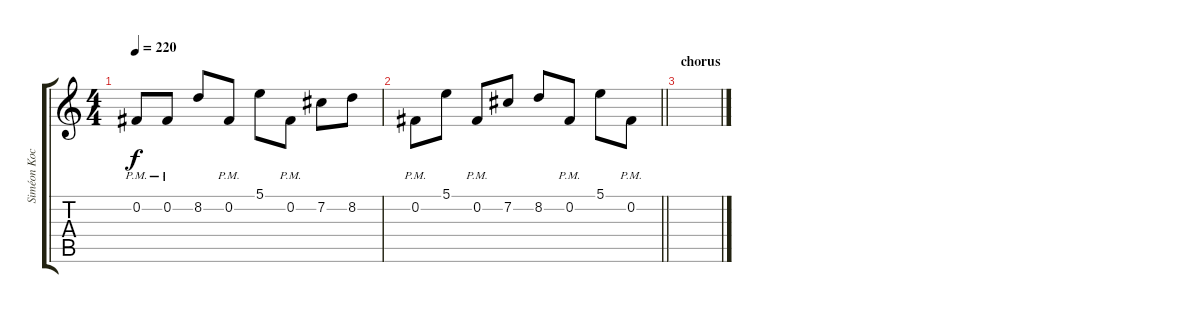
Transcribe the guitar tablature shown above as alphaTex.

\track ("Siméon Koch Lead" "Siméon Koc") {instrument distortionguitar}
\staff {score tabs}
\tuning (B3 Gb3 D3 A2 E2 B1) {hide}
\ts (4 4)
\tempo 220
\clef g2
\ks c
0.2{pm}.8{dy f} 0.2{pm}.8 8.2.8 0.2{pm}.8 5.1.8 0.2{pm}.8 7.2.8 8.2.8 |
\barLineRight lightlight
0.2{pm}.8 5.1.8 0.2{pm}.8 7.2.8 8.2.8 0.2{pm}.8 5.1.8 0.2{pm}.8 |
\section ("" "chorus")
